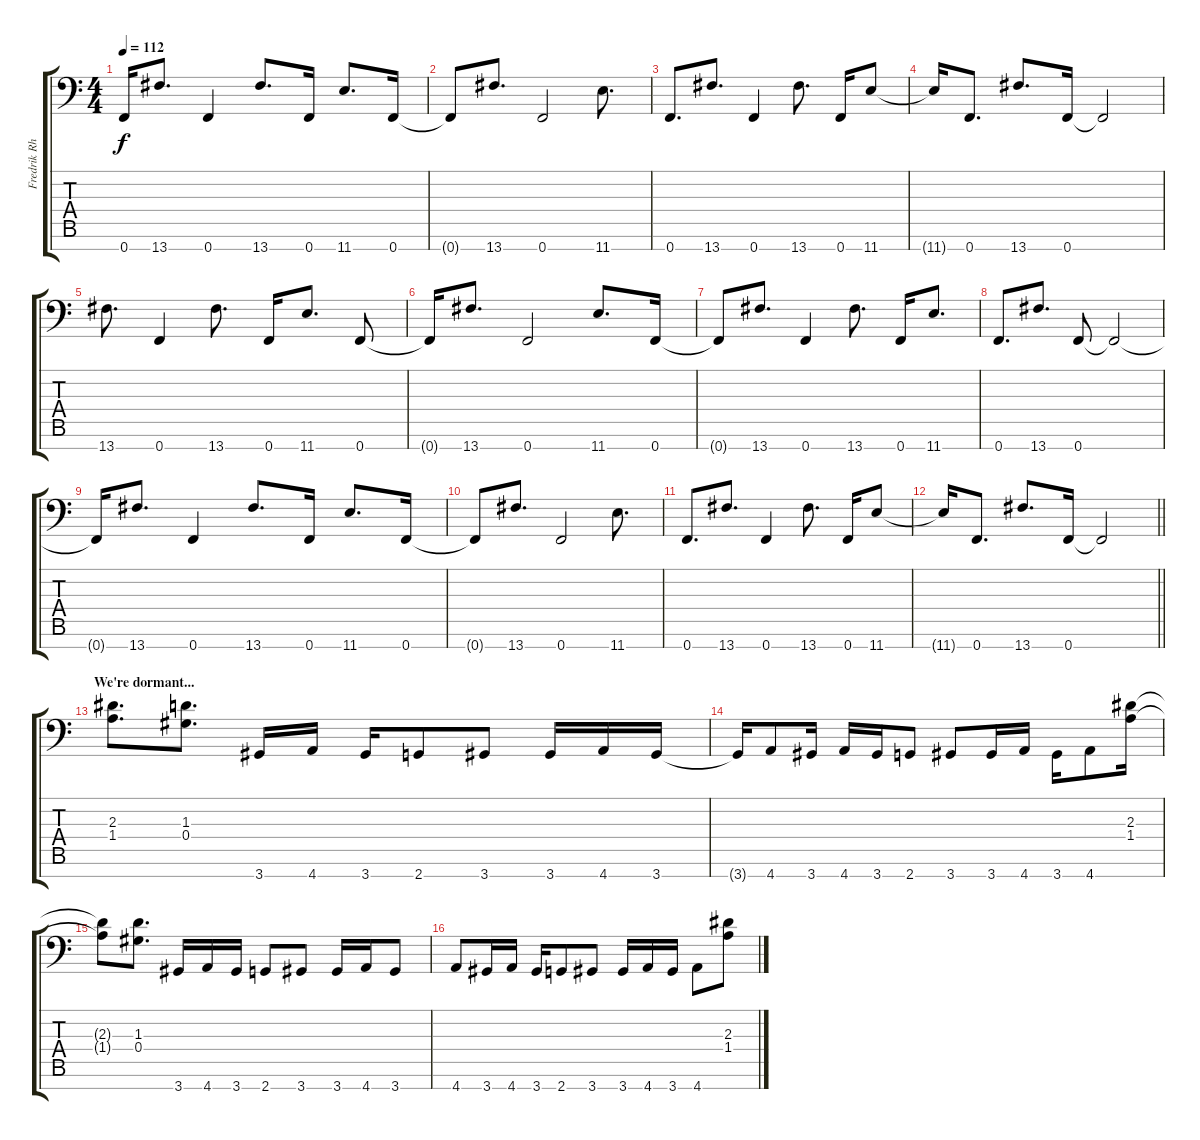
\track ("Fredrik Rhythm" "Fredrik Rh") {instrument distortionguitar}
\staff {score tabs}
\tuning (Bb3 Gb3 Db3 Ab2 Eb2 Bb1 F1) {hide}
\ts (4 4)
\tempo 112
\clef f4
\ks c
0.7{t}.16{dy f} 13.7.8{d} 0.7.4 13.7.8{d} 0.7.16 11.7.8{d} 0.7.16 |
0.7{t}.8 13.7.8{d} 0.7.2 11.7.8{d} |
0.7.8{d} 13.7.8{d} 0.7.4 13.7.8{d} 0.7.16 11.7.8 |
11.7{t}.16 0.7.8{d} 13.7.8{d} 0.7.16 0.7{t}.2 |
13.7.8{d} 0.7.4 13.7.8{d} 0.7.16 11.7.8{d} 0.7.8 |
0.7{t}.16 13.7.8{d} 0.7.2 11.7.8{d} 0.7.16 |
0.7{t}.8 13.7.8{d} 0.7.4 13.7.8{d} 0.7.16 11.7.8{d} |
0.7.8{d} 13.7.8{d} 0.7.8 0.7{t}.2 |
0.7{t}.16 13.7.8{d} 0.7.4 13.7.8{d} 0.7.16 11.7.8{d} 0.7.16 |
0.7{t}.8 13.7.8{d} 0.7.2 11.7.8{d} |
0.7.8{d} 13.7.8{d} 0.7.4 13.7.8{d} 0.7.16 11.7.8 |
\barLineRight lightlight
11.7{t}.16 0.7.8{d} 13.7.8{d} 0.7.16 0.7{t}.2 |
\section ("" "We're dormant...")
(2.3 1.4).8{d} (1.3 0.4).8{d} 3.7.16 4.7.16 3.7.16 2.7.8 3.7.8 3.7.16 4.7.16 3.7.16 |
3.7{t}.16 4.7.8 3.7.16 4.7.16 3.7.16 2.7.8 3.7.8 3.7.16 4.7.16 3.7.16 4.7.8 (2.3 1.4).16 |
(2.3{t} 1.4{t}).8 (1.3 0.4).8{d} 3.7.16 4.7.16 3.7.16 2.7.8 3.7.8 3.7.16 4.7.16 3.7.8 |
4.7.8 3.7.16 4.7.16 3.7.16 2.7.8 3.7.8 3.7.16 4.7.16 3.7.16 4.7.8 (2.3 1.4).8
